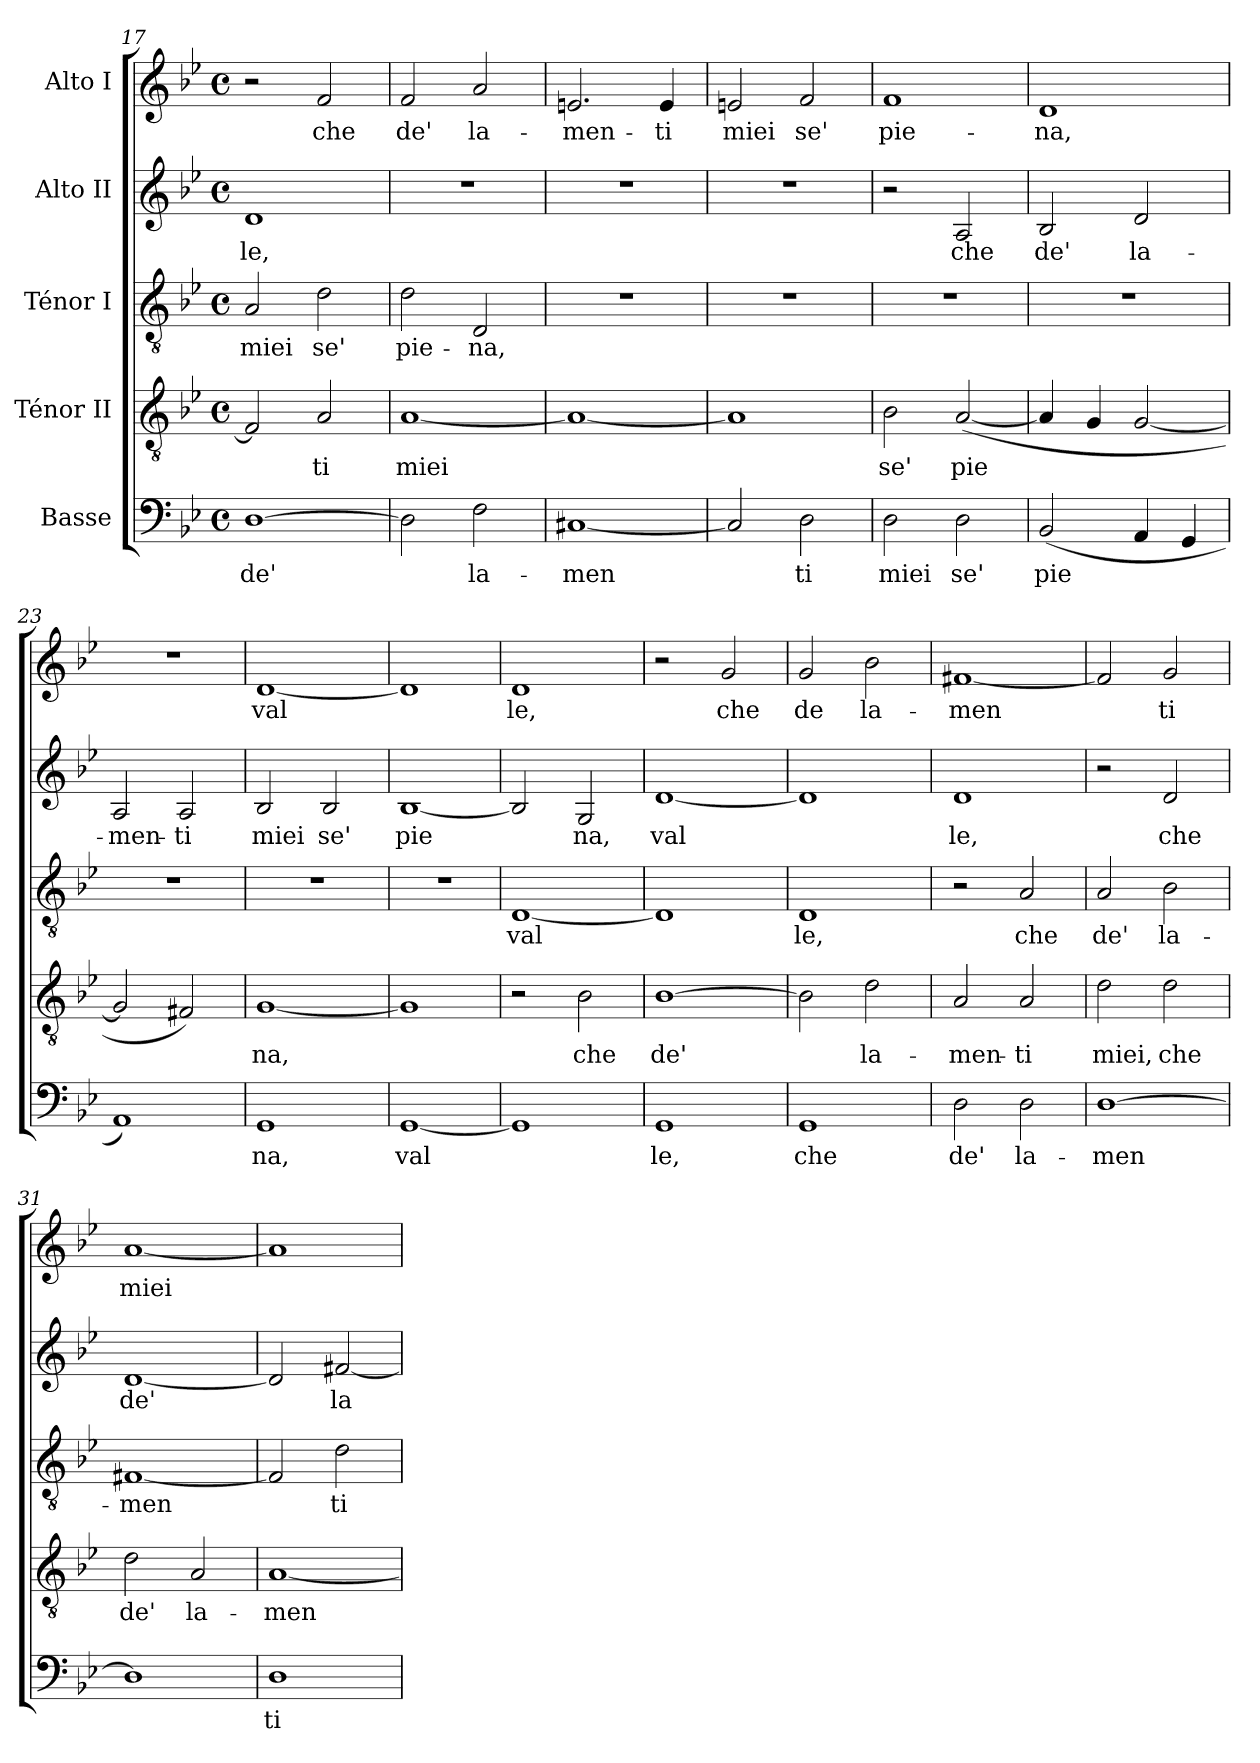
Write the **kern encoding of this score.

**kern	**text	**kern	**text	**kern	**text	**kern	**text	**kern	**text
*part5	*part5	*part4	*part4	*part3	*part3	*part2	*part2	*part1	*part1
*staff5	*staff5	*staff4	*staff4	*staff3	*staff3	*staff2	*staff2	*staff1	*staff1
*I"Basse	*	*I"Ténor II	*	*I"Ténor I	*	*I"Alto II	*	*I"Alto I	*
!!LO:LB:g=z
*clefF4	*	*clefGv2	*	*clefGv2	*	*clefG2	*	*clefG2	*
*k[b-e-]	*	*k[b-e-]	*	*k[b-e-]	*	*k[b-e-]	*	*k[b-e-]	*
*B-:	*	*B-:	*	*B-:	*	*B-:	*	*B-:	*
*M4/4	*	*M4/4	*	*M4/4	*	*M4/4	*	*M4/4	*
*met(c)	*	*met(c)	*	*met(c)	*	*met(c)	*	*met(c)	*
=17	=17	=17	=17	=17	=17	=17	=17	=17	=17
!	!LO:LY:b:cj	!	!	!	!LO:LY:b:cj	!	!LO:LY:b:cj	!	!
[>1D	de'	2F#/]	.	2A/	miei	1d	le,	2r	.
!	!	!	!LO:LY:b:cj	!	!LO:LY:b:cj	!	!	!	!LO:LY:b:cj
.	.	2A/	-ti	2d\	se'	.	.	2f/	che
=18	=18	=18	=18	=18	=18	=18	=18	=18	=18
!	!	!	!LO:LY:b:cj	!	!LO:LY:b:cj	!	!	!	!LO:LY:b:cj
2D\]	.	[<1A	miei	2d\	pie-	1r	.	2f/	de'
!	!LO:LY:b:cj	!	!	!	!LO:LY:b:cj	!	!	!	!LO:LY:b:cj
2F\	la-	.	.	2D/	-na,	.	.	2a/	la-
=19	=19	=19	=19	=19	=19	=19	=19	=19	=19
!	!LO:LY:b:cj	!	!	!	!	!	!	!	!LO:LY:b:cj
[<1C#X	-men	1A_<	.	1r	.	1r	.	2.en/	-men-
!	!	!	!	!	!	!	!	!	!LO:LY:b:cj
.	.	.	.	.	.	.	.	4e/	-ti
=20	=20	=20	=20	=20	=20	=20	=20	=20	=20
!	!	!	!	!	!	!	!	!	!LO:LY:b:cj
2C#/]	.	1A]	.	1r	.	1r	.	2en/	miei
!	!LO:LY:b:cj	!	!	!	!	!	!	!	!LO:LY:b:cj
2D\	ti	.	.	.	.	.	.	2f/	se'
=21	=21	=21	=21	=21	=21	=21	=21	=21	=21
!	!LO:LY:b:cj	!	!LO:LY:b:cj	!	!	!	!	!	!LO:LY:b:cj
2D\	miei	2B-\	se'	1r	.	2r	.	1f	pie-
!	!LO:LY:b:cj	!	!LO:LY:b:cj	!	!	!	!LO:LY:b:cj	!	!
2D\	se'	(<[<2A/	pie	.	.	2A/	che	.	.
=22	=22	=22	=22	=22	=22	=22	=22	=22	=22
!	!LO:LY:b:cj	!	!	!	!	!	!LO:LY:b:cj	!	!LO:LY:b:cj
(<2BB-/	pie	4A/]	.	1r	.	2B-/	de'	1d	-na,
!	!	!	!LO:LY:b:cj	!	!	!	!	!	!
.	.	4G/	-	.	.	.	.	.	.
!	!LO:LY:b:cj	!	!LO:LY:b:cj	!	!	!	!LO:LY:b:cj	!	!
4AA/	-	[<2G/	--	.	.	2d/	la-	.	.
!	!LO:LY:b:cj	!	!	!	!	!	!	!	!
4GG/	--	.	.	.	.	.	.	.	.
=23	=23	=23	=23	=23	=23	=23	=23	=23	=23
!	!LO:LY:b:cj	!	!	!	!	!	!LO:LY:b:cj	!	!
1AA)	--	2G/]	.	1r	.	2A/	-men-	1r	.
!	!	!	!LO:LY:b:cj	!	!	!	!LO:LY:b:cj	!	!
.	.	2F#X/)	--	.	.	2A/	-ti	.	.
=24	=24	=24	=24	=24	=24	=24	=24	=24	=24
!	!LO:LY:b:cj	!	!LO:LY:b:cj	!	!	!	!LO:LY:b:cj	!	!LO:LY:b:cj
1GG	-na,	[<1G	-na,	1r	.	2B-/	miei	[<1d	val
!	!	!	!	!	!	!	!LO:LY:b:cj	!	!
.	.	.	.	.	.	2B-/	se'	.	.
!!LO:LB:g=z
=25	=25	=25	=25	=25	=25	=25	=25	=25	=25
!	!LO:LY:b:cj	!	!	!	!	!	!LO:LY:b:cj	!	!
[<1GG	val	1G]	.	1r	.	[<1B-	pie	1d]	.
=26	=26	=26	=26	=26	=26	=26	=26	=26	=26
!	!	!	!	!	!LO:LY:b:cj	!	!	!	!LO:LY:b:cj
1GG]	.	2r	.	[<1D	val	2B-/]	.	1d	le,
!	!	!	!LO:LY:b:cj	!	!	!	!LO:LY:b:cj	!	!
.	.	2B-\	che	.	.	2G/	na,	.	.
=27	=27	=27	=27	=27	=27	=27	=27	=27	=27
!	!LO:LY:b:cj	!	!LO:LY:b:cj	!	!	!	!LO:LY:b:cj	!	!
1GG	le,	[>1B-	de'	1D]	.	[<1d	val	2r	.
!	!	!	!	!	!	!	!	!	!LO:LY:b:cj
.	.	.	.	.	.	.	.	2g/	che
=28	=28	=28	=28	=28	=28	=28	=28	=28	=28
!	!LO:LY:b:cj	!	!	!	!LO:LY:b:cj	!	!	!	!LO:LY:b:cj
1GG	che	2B-\]	.	1D	le,	1d]	.	2g/	de
!	!	!	!LO:LY:b:cj	!	!	!	!	!	!LO:LY:b:cj
.	.	2d\	la-	.	.	.	.	2b-\	la-
=29	=29	=29	=29	=29	=29	=29	=29	=29	=29
!	!LO:LY:b:cj	!	!LO:LY:b:cj	!	!	!	!LO:LY:b:cj	!	!LO:LY:b:cj
2D\	de'	2A/	-men-	2r	.	1d	le,	[<1f#X	-men
!	!LO:LY:b:cj	!	!LO:LY:b:cj	!	!LO:LY:b:cj	!	!	!	!
2D\	la-	2A/	-ti	2A/	che	.	.	.	.
=30	=30	=30	=30	=30	=30	=30	=30	=30	=30
!	!LO:LY:b:cj	!	!LO:LY:b:cj	!	!LO:LY:b:cj	!	!	!	!
[>1D	-men	2d\	miei,	2A/	de'	2r	.	2f#/]	.
!	!	!	!LO:LY:b:cj	!	!LO:LY:b:cj	!	!LO:LY:b:cj	!	!LO:LY:b:cj
.	.	2d\	che	2B-\	la-	2d/	che	2g/	ti
=31	=31	=31	=31	=31	=31	=31	=31	=31	=31
!	!	!	!LO:LY:b:cj	!	!LO:LY:b:cj	!	!LO:LY:b:cj	!	!LO:LY:b:cj
1D]	.	2d\	de'	[<1F#X	-men	[<1d	de'	[<1a	miei
!	!	!	!LO:LY:b:cj	!	!	!	!	!	!
.	.	2A/	la-	.	.	.	.	.	.
=32	=32	=32	=32	=32	=32	=32	=32	=32	=32
!	!LO:LY:b:cj	!	!LO:LY:b:cj	!	!	!	!	!	!
1D	ti	[<1A	-men-	2F#/]	.	2d/]	.	1a]	.
!	!	!	!	!	!LO:LY:b:cj	!	!LO:LY:b:cj	!	!
.	.	.	.	2d\	ti	[<2f#X/	la-	.	.
=	=	=	=	=	=	=	=	=	=
*-	*-	*-	*-	*-	*-	*-	*-	*-	*-
